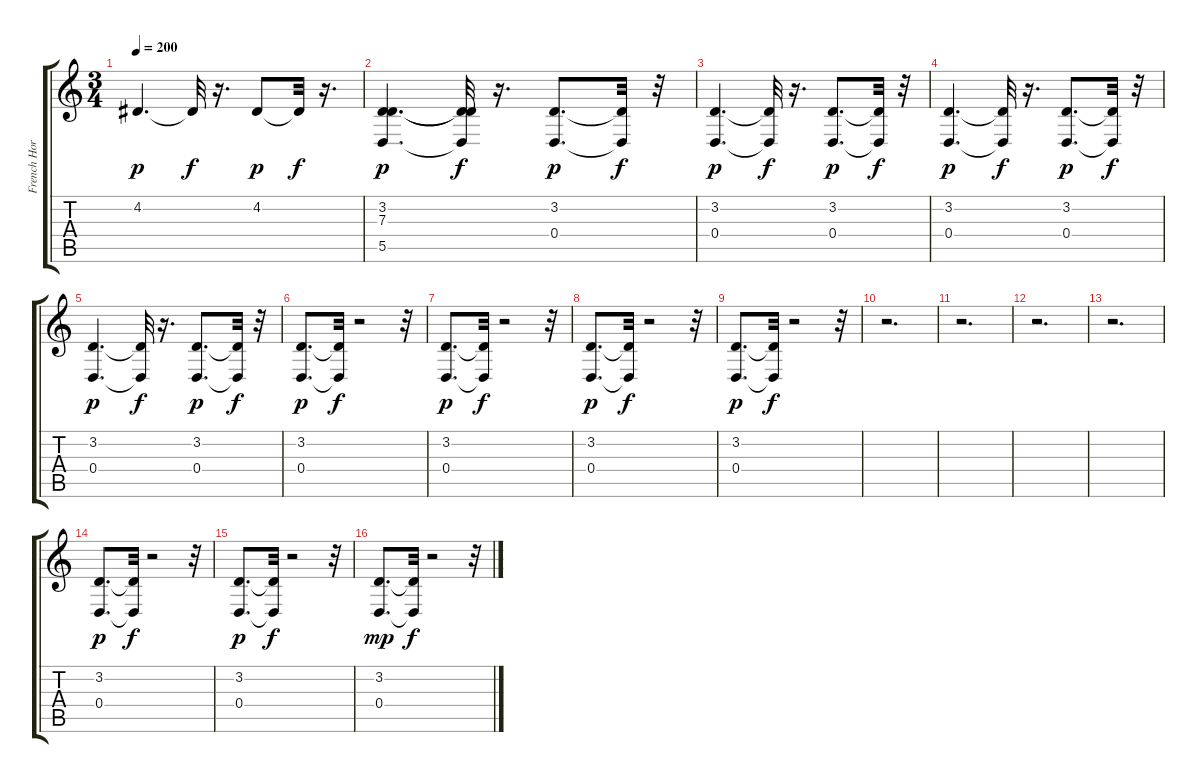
\track ("French Horn." "French Hor") {instrument frenchhorn}
\staff {score tabs}
\tuning (E4 B3 G3 D3 A2 E2) {hide}
\ts (3 4)
\tempo 200
\clef g2
\ks c
4.2.4{d dy p} 4.2{t}.32{dy f} r.16{d} 4.2.8{dy p} 4.2{t}.32{dy f} r.16{d} |
(3.2 7.3 5.5).4{d dy p} (3.2{t} 7.3{t} 5.5{t}).32{dy f} r.16{d} (3.2 0.4).8{d dy p} (3.2{t} 0.4{t}).32{dy f} r.32 |
(3.2 0.4).4{d dy p} (3.2{t} 0.4{t}).32{dy f} r.16{d} (3.2 0.4).8{d dy p} (3.2{t} 0.4{t}).32{dy f} r.32 |
(3.2 0.4).4{d dy p} (3.2{t} 0.4{t}).32{dy f} r.16{d} (3.2 0.4).8{d dy p} (3.2{t} 0.4{t}).32{dy f} r.32 |
(3.2 0.4).4{d dy p} (3.2{t} 0.4{t}).32{dy f} r.16{d} (3.2 0.4).8{d dy p} (3.2{t} 0.4{t}).32{dy f} r.32 |
(3.2 0.4).8{d dy p} (3.2{t} 0.4{t}).32{dy f} r.2 r.32 |
(3.2 0.4).8{d dy p} (3.2{t} 0.4{t}).32{dy f} r.2 r.32 |
(3.2 0.4).8{d dy p} (3.2{t} 0.4{t}).32{dy f} r.2 r.32 |
(3.2 0.4).8{d dy p} (3.2{t} 0.4{t}).32{dy f} r.2 r.32 |
r.2{d} |
r.2{d} |
r.2{d} |
r.2{d} |
(3.2 0.4).8{d dy p} (3.2{t} 0.4{t}).32{dy f} r.2 r.32 |
(3.2 0.4).8{d dy p} (3.2{t} 0.4{t}).32{dy f} r.2 r.32 |
(3.2 0.4).8{d dy mp} (3.2{t} 0.4{t}).32{dy f} r.2 r.32
